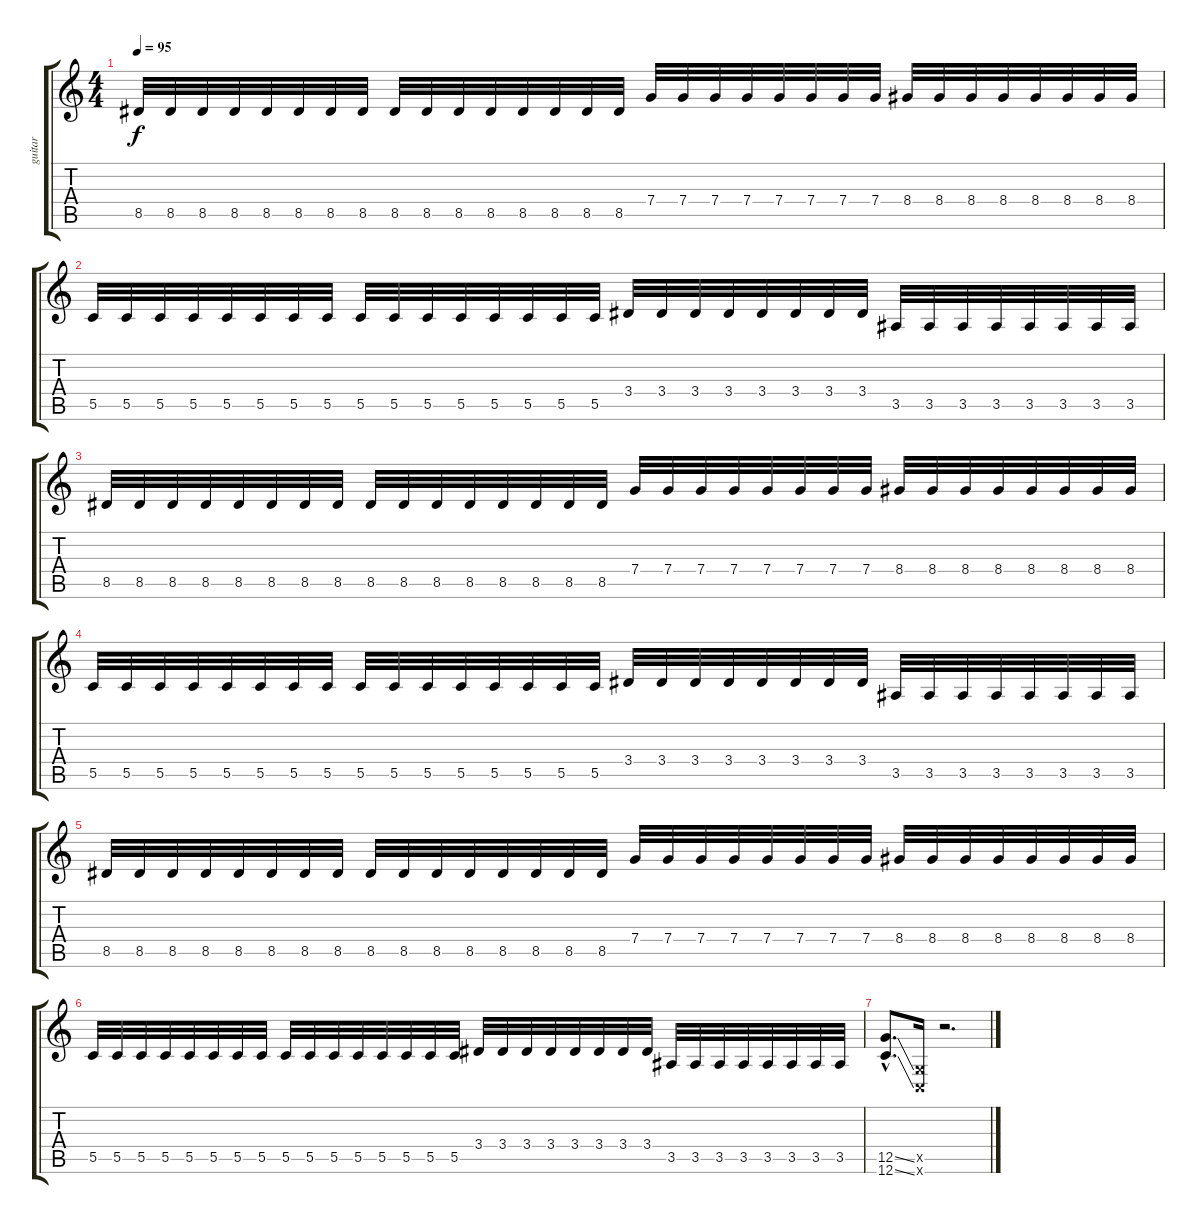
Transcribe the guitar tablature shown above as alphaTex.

\track ("guitar" "guitar") {instrument overdrivenguitar}
\staff {score tabs}
\tuning (D4 A3 F3 C3 G2 C2) {hide}
\ts (4 4)
\tempo 95
\clef g2
\ks c
8.5.32{dy f} 8.5.32 8.5.32 8.5.32 8.5.32 8.5.32 8.5.32 8.5.32 8.5.32 8.5.32 8.5.32 8.5.32 8.5.32 8.5.32 8.5.32 8.5.32 7.4.32 7.4.32 7.4.32 7.4.32 7.4.32 7.4.32 7.4.32 7.4.32 8.4.32 8.4.32 8.4.32 8.4.32 8.4.32 8.4.32 8.4.32 8.4.32 |
5.5.32 5.5.32 5.5.32 5.5.32 5.5.32 5.5.32 5.5.32 5.5.32 5.5.32 5.5.32 5.5.32 5.5.32 5.5.32 5.5.32 5.5.32 5.5.32 3.4.32 3.4.32 3.4.32 3.4.32 3.4.32 3.4.32 3.4.32 3.4.32 3.5.32 3.5.32 3.5.32 3.5.32 3.5.32 3.5.32 3.5.32 3.5.32 |
8.5.32 8.5.32 8.5.32 8.5.32 8.5.32 8.5.32 8.5.32 8.5.32 8.5.32 8.5.32 8.5.32 8.5.32 8.5.32 8.5.32 8.5.32 8.5.32 7.4.32 7.4.32 7.4.32 7.4.32 7.4.32 7.4.32 7.4.32 7.4.32 8.4.32 8.4.32 8.4.32 8.4.32 8.4.32 8.4.32 8.4.32 8.4.32 |
5.5.32 5.5.32 5.5.32 5.5.32 5.5.32 5.5.32 5.5.32 5.5.32 5.5.32 5.5.32 5.5.32 5.5.32 5.5.32 5.5.32 5.5.32 5.5.32 3.4.32 3.4.32 3.4.32 3.4.32 3.4.32 3.4.32 3.4.32 3.4.32 3.5.32 3.5.32 3.5.32 3.5.32 3.5.32 3.5.32 3.5.32 3.5.32 |
8.5.32 8.5.32 8.5.32 8.5.32 8.5.32 8.5.32 8.5.32 8.5.32 8.5.32 8.5.32 8.5.32 8.5.32 8.5.32 8.5.32 8.5.32 8.5.32 7.4.32 7.4.32 7.4.32 7.4.32 7.4.32 7.4.32 7.4.32 7.4.32 8.4.32 8.4.32 8.4.32 8.4.32 8.4.32 8.4.32 8.4.32 8.4.32 |
5.5.32 5.5.32 5.5.32 5.5.32 5.5.32 5.5.32 5.5.32 5.5.32 5.5.32 5.5.32 5.5.32 5.5.32 5.5.32 5.5.32 5.5.32 5.5.32 3.4.32 3.4.32 3.4.32 3.4.32 3.4.32 3.4.32 3.4.32 3.4.32 3.5.32 3.5.32 3.5.32 3.5.32 3.5.32 3.5.32 3.5.32 3.5.32 |
(12.5{ss hac} 12.6{ss hac}).8{d} (0.5{x} 0.6{x}).16 r.2{d}
